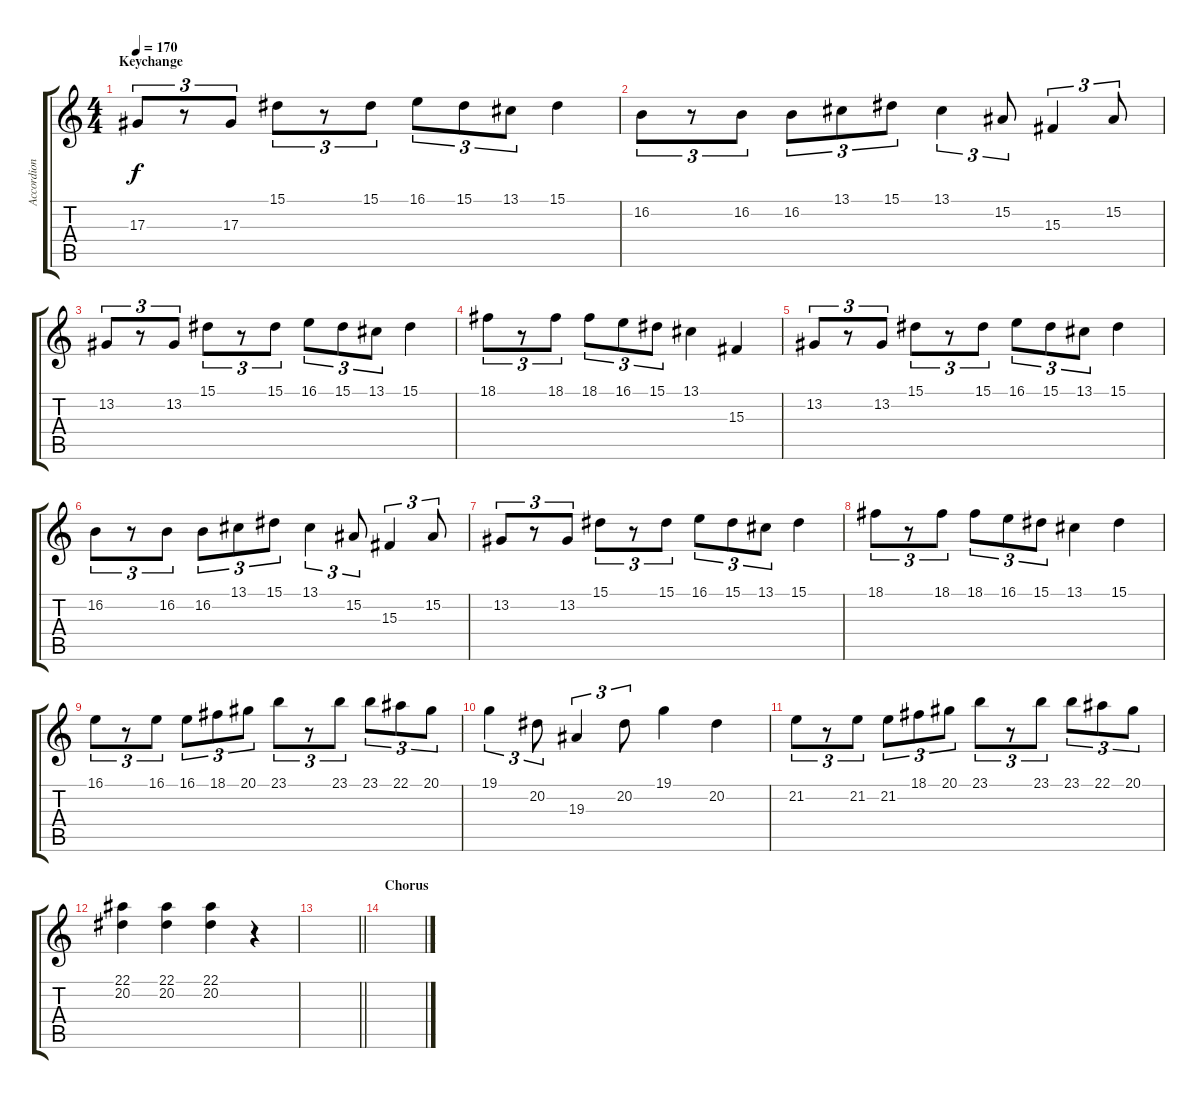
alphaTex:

\track ("Accordion" "Accordion") {instrument accordion}
\staff {score tabs}
\tuning (C4 G3 Eb3 Bb2 F2 C2) {hide}
\ts (4 4)
\section ("" "Keychange")
\tempo 170
\clef g2
\ks c
17.3.8{tu (3 2) dy f} r.8{tu (3 2)} 17.3.8{tu (3 2)} 15.1.8{tu (3 2)} r.8{tu (3 2)} 15.1.8{tu (3 2)} 16.1.8{tu (3 2)} 15.1.8{tu (3 2)} 13.1.8{tu (3 2)} 15.1.4 |
16.2.8{tu (3 2)} r.8{tu (3 2)} 16.2.8{tu (3 2)} 16.2.8{tu (3 2)} 13.1.8{tu (3 2)} 15.1.8{tu (3 2)} 13.1.4{tu (3 2)} 15.2.8{tu (3 2)} 15.3.4{tu (3 2)} 15.2.8{tu (3 2)} |
13.2.8{tu (3 2)} r.8{tu (3 2)} 13.2.8{tu (3 2)} 15.1.8{tu (3 2)} r.8{tu (3 2)} 15.1.8{tu (3 2)} 16.1.8{tu (3 2)} 15.1.8{tu (3 2)} 13.1.8{tu (3 2)} 15.1.4 |
18.1.8{tu (3 2)} r.8{tu (3 2)} 18.1.8{tu (3 2)} 18.1.8{tu (3 2)} 16.1.8{tu (3 2)} 15.1.8{tu (3 2)} 13.1.4 15.3.4 |
13.2.8{tu (3 2)} r.8{tu (3 2)} 13.2.8{tu (3 2)} 15.1.8{tu (3 2)} r.8{tu (3 2)} 15.1.8{tu (3 2)} 16.1.8{tu (3 2)} 15.1.8{tu (3 2)} 13.1.8{tu (3 2)} 15.1.4 |
16.2.8{tu (3 2)} r.8{tu (3 2)} 16.2.8{tu (3 2)} 16.2.8{tu (3 2)} 13.1.8{tu (3 2)} 15.1.8{tu (3 2)} 13.1.4{tu (3 2)} 15.2.8{tu (3 2)} 15.3.4{tu (3 2)} 15.2.8{tu (3 2)} |
13.2.8{tu (3 2)} r.8{tu (3 2)} 13.2.8{tu (3 2)} 15.1.8{tu (3 2)} r.8{tu (3 2)} 15.1.8{tu (3 2)} 16.1.8{tu (3 2)} 15.1.8{tu (3 2)} 13.1.8{tu (3 2)} 15.1.4 |
18.1.8{tu (3 2)} r.8{tu (3 2)} 18.1.8{tu (3 2)} 18.1.8{tu (3 2)} 16.1.8{tu (3 2)} 15.1.8{tu (3 2)} 13.1.4 15.1.4 |
16.1.8{tu (3 2)} r.8{tu (3 2)} 16.1.8{tu (3 2)} 16.1.8{tu (3 2)} 18.1.8{tu (3 2)} 20.1.8{tu (3 2)} 23.1.8{tu (3 2)} r.8{tu (3 2)} 23.1.8{tu (3 2)} 23.1.8{tu (3 2)} 22.1.8{tu (3 2)} 20.1.8{tu (3 2)} |
19.1.4{tu (3 2)} 20.2.8{tu (3 2)} 19.3.4{tu (3 2)} 20.2.8{tu (3 2)} 19.1.4 20.2.4 |
21.2.8{tu (3 2)} r.8{tu (3 2)} 21.2.8{tu (3 2)} 21.2.8{tu (3 2)} 18.1.8{tu (3 2)} 20.1.8{tu (3 2)} 23.1.8{tu (3 2)} r.8{tu (3 2)} 23.1.8{tu (3 2)} 23.1.8{tu (3 2)} 22.1.8{tu (3 2)} 20.1.8{tu (3 2)} |
(22.1 20.2).4 (22.1 20.2).4 (22.1 20.2).4 r.4 |
\barLineRight lightlight
|
\section ("" "Chorus")
